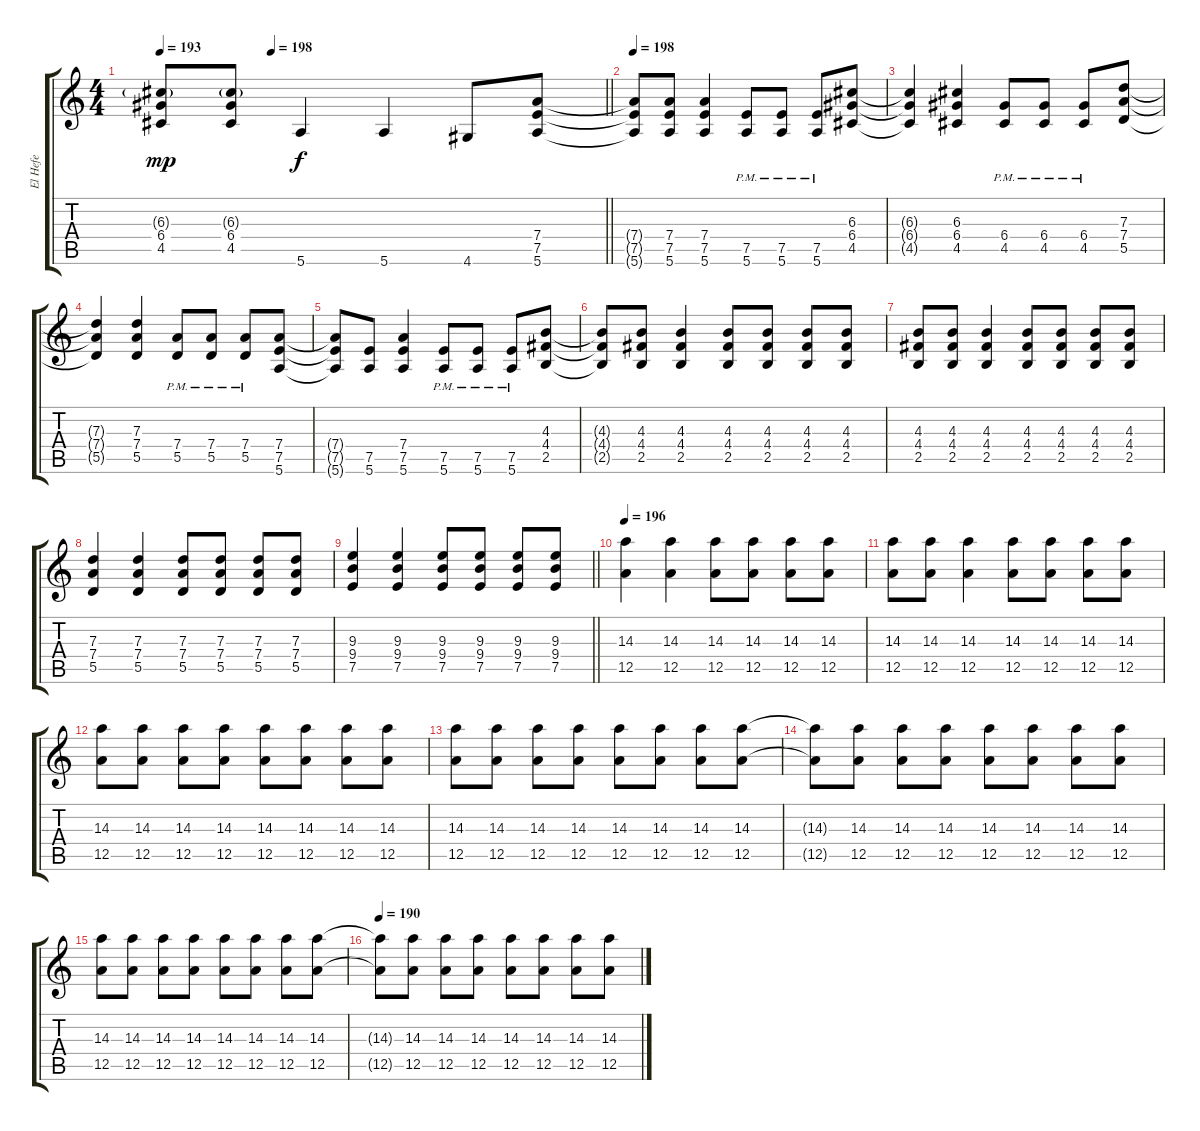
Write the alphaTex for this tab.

\track ("El Hefe" "El Hefe") {instrument distortionguitar}
\staff {score tabs}
\tuning (E4 B3 G3 D3 A2 E2) {hide}
\ts (4 4)
\tempo 193
\tempo (198 0.25)
\clef g2
\barLineRight lightlight
\ks c
(6.3{g} 6.4 4.5).8{dy mp} (6.3{g} 6.4 4.5).8 5.6.4{dy f} 5.6.4 4.6.8 (7.4 7.5 5.6).8 |
\section ("" "")
\tempo 198
(7.4{t} 7.5{t} 5.6{t}).8 (7.4 7.5 5.6).8 (7.4 7.5 5.6).4 (7.5{pm} 5.6{pm}).8 (7.5{pm} 5.6{pm}).8 (7.5{pm} 5.6{pm}).8 (6.3 6.4 4.5).8 |
(6.3{t} 6.4{t} 4.5{t}).4 (6.3 6.4 4.5).4 (6.4{pm} 4.5{pm}).8 (6.4{pm} 4.5{pm}).8 (6.4{pm} 4.5{pm}).8 (7.3 7.4 5.5).8 |
(7.3{t} 7.4{t} 5.5{t}).4 (7.3 7.4 5.5).4 (7.4{pm} 5.5{pm}).8 (7.4{pm} 5.5{pm}).8 (7.4{pm} 5.5{pm}).8 (7.4 7.5 5.6).8 |
(7.4{t} 7.5{t} 5.6{t}).8 (7.5 5.6).8 (7.4 7.5 5.6).4 (7.5{pm} 5.6{pm}).8 (7.5{pm} 5.6{pm}).8 (7.5{pm} 5.6{pm}).8 (4.3 4.4 2.5).8 |
(4.3{t} 4.4{t} 2.5{t}).8 (4.3 4.4 2.5).8 (4.3 4.4 2.5).4 (4.3 4.4 2.5).8 (4.3 4.4 2.5).8 (4.3 4.4 2.5).8 (4.3 4.4 2.5).8 |
(4.3 4.4 2.5).8 (4.3 4.4 2.5).8 (4.3 4.4 2.5).4 (4.3 4.4 2.5).8 (4.3 4.4 2.5).8 (4.3 4.4 2.5).8 (4.3 4.4 2.5).8 |
(7.3 7.4 5.5).4 (7.3 7.4 5.5).4 (7.3 7.4 5.5).8 (7.3 7.4 5.5).8 (7.3 7.4 5.5).8 (7.3 7.4 5.5).8 |
\barLineRight lightlight
(9.3 9.4 7.5).4 (9.3 9.4 7.5).4 (9.3 9.4 7.5).8 (9.3 9.4 7.5).8 (9.3 9.4 7.5).8 (9.3 9.4 7.5).8 |
\tempo 196
(14.3 12.5).4 (14.3 12.5).4 (14.3 12.5).8 (14.3 12.5).8 (14.3 12.5).8 (14.3 12.5).8 |
(14.3 12.5).8 (14.3 12.5).8 (14.3 12.5).4 (14.3 12.5).8 (14.3 12.5).8 (14.3 12.5).8 (14.3 12.5).8 |
(14.3 12.5).8 (14.3 12.5).8 (14.3 12.5).8 (14.3 12.5).8 (14.3 12.5).8 (14.3 12.5).8 (14.3 12.5).8 (14.3 12.5).8 |
(14.3 12.5).8 (14.3 12.5).8 (14.3 12.5).8 (14.3 12.5).8 (14.3 12.5).8 (14.3 12.5).8 (14.3 12.5).8 (14.3 12.5).8 |
(14.3{t} 12.5{t}).8 (14.3 12.5).8 (14.3 12.5).8 (14.3 12.5).8 (14.3 12.5).8 (14.3 12.5).8 (14.3 12.5).8 (14.3 12.5).8 |
(14.3 12.5).8 (14.3 12.5).8 (14.3 12.5).8 (14.3 12.5).8 (14.3 12.5).8 (14.3 12.5).8 (14.3 12.5).8 (14.3 12.5).8 |
\tempo 190
(14.3{t} 12.5{t}).8 (14.3 12.5).8 (14.3 12.5).8 (14.3 12.5).8 (14.3 12.5).8 (14.3 12.5).8 (14.3 12.5).8 (14.3 12.5).8
